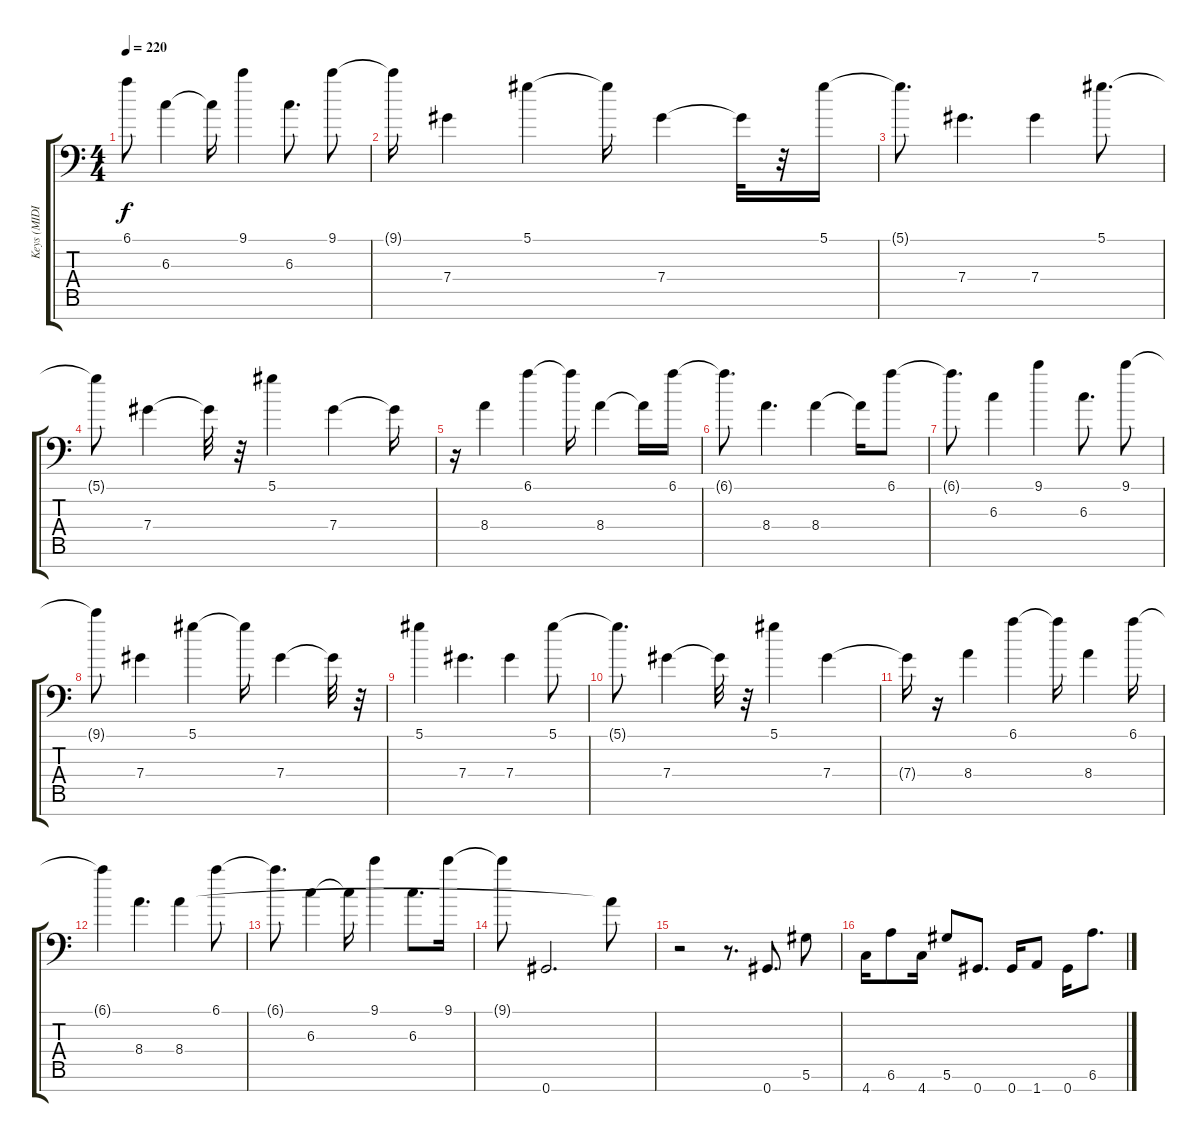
\track ("Keys (MIDI)" "Keys (MIDI") {solo instrument distortionguitar}
\staff {score tabs}
\tuning (Eb4 Bb3 Gb3 Db3 Ab2 Eb2 Ab1) {hide}
\ts (4 4)
\tempo 220
\clef f4
\ks c
6.1{t}.8{dy f} 6.3.4 6.3{t}.16 9.1.4 6.3.8{d} 9.1.8 |
9.1{t}.16 7.4.4 5.1.4 5.1{t}.16 7.4.4 7.4{t}.32 r.32 5.1.16 |
5.1{t}.8{d} 7.4.4{d} 7.4.4 5.1.8{d} |
5.1{t}.8 7.4.4 7.4{t}.32 r.32 5.1.4 7.4.4 7.4{t}.16 |
r.16 8.4.4 6.1.4 6.1{t}.16 8.4.4 8.4{t}.16 6.1.16 |
6.1{t}.8{d} 8.4.4{d} 8.4.4 8.4{t}.16 6.1.8 |
6.1{t}.8{d} 6.3.4 9.1.4 6.3.8{d} 9.1.8 |
9.1{t}.8 7.4.4 5.1.4 5.1{t}.16 7.4.4 7.4{t}.32 r.32 |
5.1.4 7.4.4{d} 7.4.4 5.1.8 |
5.1{t}.8{d} 7.4.4 7.4{t}.32 r.32 5.1.4 7.4.4 |
7.4{t}.16 r.16 8.4.4 6.1.4 6.1{t}.16 8.4.4 6.1.16 |
6.1{t}.4 8.4.4{d} 8.4.4 6.1.8 |
6.1{t}.8{d} 6.3.4 6.3{t}.16 9.1.4 6.3.8{d} 9.1.16 |
9.1{t}.8 0.7.2{d} 8.4{t}.8 |
r.2 r.8{d} 0.7.8{d} 5.6.8 |
4.7.16 6.6.8 4.7.16 5.6.8 0.7.8{d} 0.7.16 1.7.8 0.7.16 6.6.8{d}
